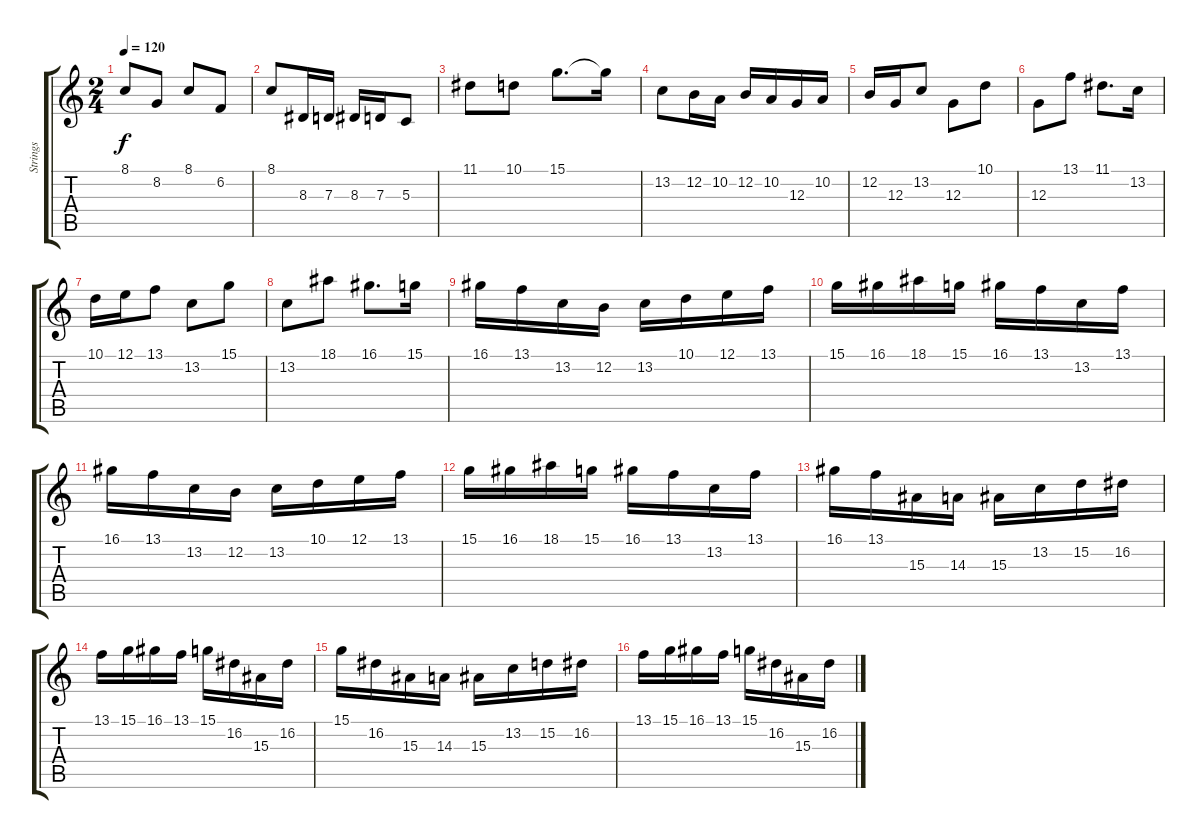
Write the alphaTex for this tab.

\track ("Strings" "Strings") {instrument stringensemble1}
\staff {score tabs}
\tuning (E4 B3 G3 D3 A2 E2) {hide}
\ts (2 4)
\tempo 120
\clef g2
\ks c
8.1.8{dy f instrument stringensemble1} 8.2.8 8.1.8 6.2.8 |
8.1.8 8.3.16 7.3.16 8.3.16 7.3.16 5.3.8 |
11.1.8 10.1.8 15.1.8{d} 15.1{t}.16 |
13.2.8 12.2.16 10.2.16 12.2.16 10.2.16 12.3.16 10.2.16 |
12.2.16 12.3.16 13.2.8 12.3.8 10.1.8 |
12.3.8 13.1.8 11.1.8{d} 13.2.16 |
10.1.16 12.1.16 13.1.8 13.2.8 15.1.8 |
13.2.8 18.1.8 16.1.8{d} 15.1.16 |
16.1.16 13.1.16 13.2.16 12.2.16 13.2.16 10.1.16 12.1.16 13.1.16 |
15.1.16 16.1.16 18.1.16 15.1.16 16.1.16 13.1.16 13.2.16 13.1.16 |
16.1.16 13.1.16 13.2.16 12.2.16 13.2.16 10.1.16 12.1.16 13.1.16 |
15.1.16 16.1.16 18.1.16 15.1.16 16.1.16 13.1.16 13.2.16 13.1.16 |
16.1.16 13.1.16 15.3.16 14.3.16 15.3.16 13.2.16 15.2.16 16.2.16 |
13.1.16 15.1.16 16.1.16 13.1.16 15.1.16 16.2.16 15.3.16 16.2.16 |
15.1.16 16.2.16 15.3.16 14.3.16 15.3.16 13.2.16 15.2.16 16.2.16 |
13.1.16 15.1.16 16.1.16 13.1.16 15.1.16 16.2.16 15.3.16 16.2.16
